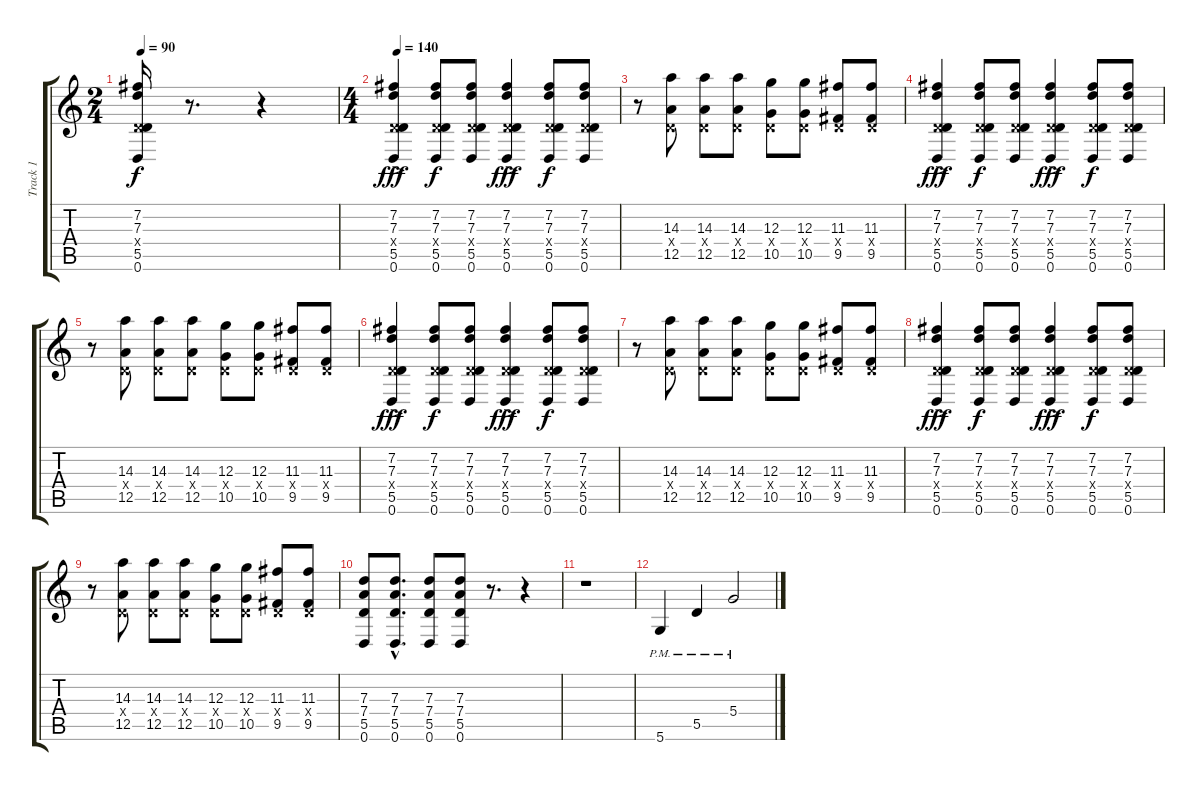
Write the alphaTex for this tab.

\track ("Track 1" "Track 1") {instrument acousticguitarsteel}
\staff {score tabs}
\tuning (E4 B3 G3 D3 A2 D2) {hide}
\ts (2 4)
\tempo 90
\clef g2
\ks c
(7.2 7.3 0.4{x} 5.5 0.6).16{dy f} r.8{d} r.4 |
\ts (4 4)
\tempo 140
(7.2{ac} 7.3{ac} 0.4{ac x} 5.5{ac} 0.6{ac}).4{dy fff} (7.2 7.3 0.4{x} 5.5 0.6).8{dy f} (7.2 7.3 0.4{x} 5.5 0.6).8 (7.2{ac} 7.3{ac} 0.4{ac x} 5.5{ac} 0.6{ac}).4{dy fff} (7.2 7.3 0.4{x} 5.5 0.6).8{dy f} (7.2 7.3 0.4{x} 5.5 0.6).8 |
r.8 (14.3 0.4{x} 12.5).8 (14.3 0.4{x} 12.5).8 (14.3 0.4{x} 12.5).8 (12.3 0.4{x} 10.5).8 (12.3 0.4{x} 10.5).8 (11.3 0.4{x} 9.5).8 (11.3 0.4{x} 9.5).8 |
(7.2{ac} 7.3{ac} 0.4{ac x} 5.5{ac} 0.6{ac}).4{dy fff} (7.2 7.3 0.4{x} 5.5 0.6).8{dy f} (7.2 7.3 0.4{x} 5.5 0.6).8 (7.2{ac} 7.3{ac} 0.4{ac x} 5.5{ac} 0.6{ac}).4{dy fff} (7.2 7.3 0.4{x} 5.5 0.6).8{dy f} (7.2 7.3 0.4{x} 5.5 0.6).8 |
r.8 (14.3 0.4{x} 12.5).8 (14.3 0.4{x} 12.5).8 (14.3 0.4{x} 12.5).8 (12.3 0.4{x} 10.5).8 (12.3 0.4{x} 10.5).8 (11.3 0.4{x} 9.5).8 (11.3 0.4{x} 9.5).8 |
(7.2{ac} 7.3{ac} 0.4{ac x} 5.5{ac} 0.6{ac}).4{dy fff} (7.2 7.3 0.4{x} 5.5 0.6).8{dy f} (7.2 7.3 0.4{x} 5.5 0.6).8 (7.2{ac} 7.3{ac} 0.4{ac x} 5.5{ac} 0.6{ac}).4{dy fff} (7.2 7.3 0.4{x} 5.5 0.6).8{dy f} (7.2 7.3 0.4{x} 5.5 0.6).8 |
r.8 (14.3 0.4{x} 12.5).8 (14.3 0.4{x} 12.5).8 (14.3 0.4{x} 12.5).8 (12.3 0.4{x} 10.5).8 (12.3 0.4{x} 10.5).8 (11.3 0.4{x} 9.5).8 (11.3 0.4{x} 9.5).8 |
(7.2{ac} 7.3{ac} 0.4{ac x} 5.5{ac} 0.6{ac}).4{dy fff} (7.2 7.3 0.4{x} 5.5 0.6).8{dy f} (7.2 7.3 0.4{x} 5.5 0.6).8 (7.2{ac} 7.3{ac} 0.4{ac x} 5.5{ac} 0.6{ac}).4{dy fff} (7.2 7.3 0.4{x} 5.5 0.6).8{dy f} (7.2 7.3 0.4{x} 5.5 0.6).8 |
r.8 (14.3 0.4{x} 12.5).8 (14.3 0.4{x} 12.5).8 (14.3 0.4{x} 12.5).8 (12.3 0.4{x} 10.5).8 (12.3 0.4{x} 10.5).8 (11.3 0.4{x} 9.5).8 (11.3 0.4{x} 9.5).8 |
(7.3 7.4 5.5 0.6).8 (7.3{hac} 7.4{hac} 5.5{hac} 0.6{hac}).8{d} (7.3 7.4 5.5 0.6).8 (7.3 7.4 5.5 0.6).8 r.8{d} r.4 |
r.1 |
5.6{pm}.4{instrument guitarharmonics} 5.5{pm}.4 5.4{pm}.2
